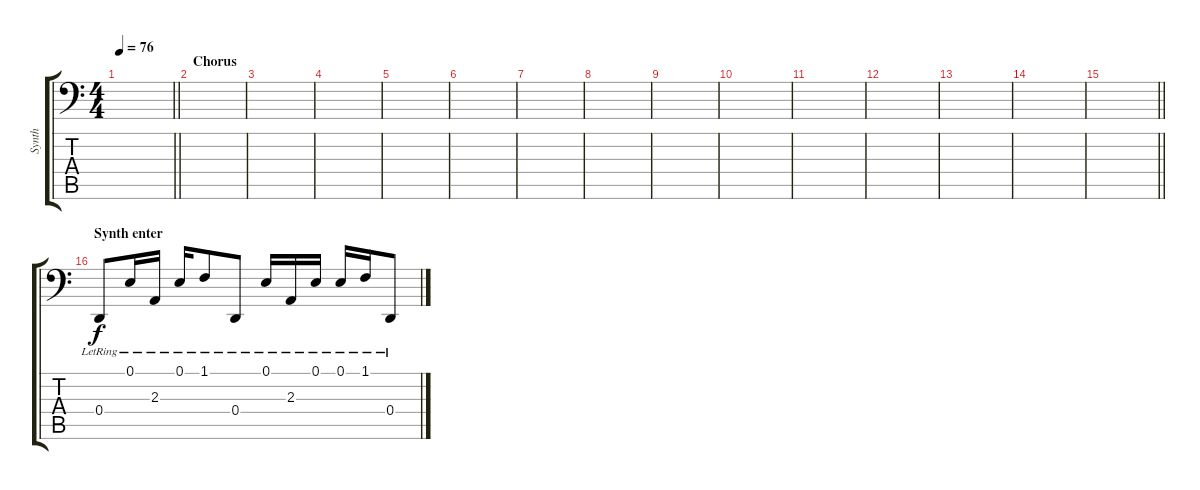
\track ("Synth" "Synth") {instrument harpsichord}
\staff {score tabs}
\tuning (E3 B2 G2 D2 A1 E1) {hide}
\ts (4 4)
\tempo 76
\clef f4
\barLineRight lightlight
\ks c
|
\section ("" "Chorus")
|
|
|
|
|
|
|
|
|
|
|
|
|
\barLineRight lightlight
|
\section ("" "Synth enter")
0.4{lr}.8 0.1{lr}.16 2.3{lr}.16 0.1{lr}.16 1.1{lr}.8 0.4{lr}.8 0.1{lr}.16 2.3{lr}.16 0.1{lr}.16 0.1{lr}.16 1.1{lr}.16 0.4{lr}.8
